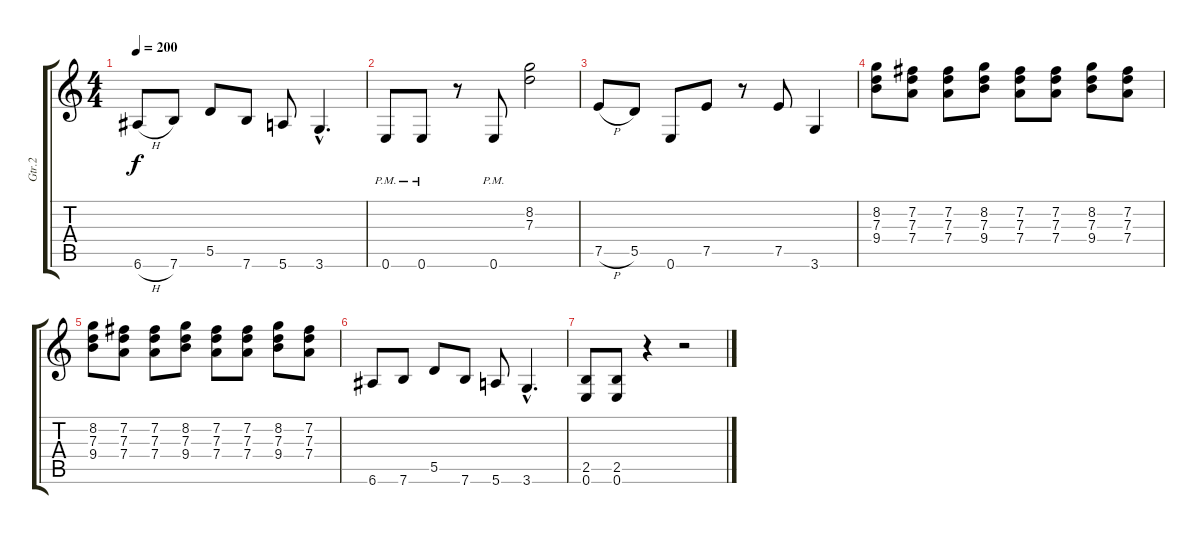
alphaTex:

\track ("Gtr.2" "Gtr.2") {instrument overdrivenguitar}
\staff {score tabs}
\tuning (E4 B3 G3 D3 A2 E2) {hide}
\ts (4 4)
\tempo 200
\clef g2
\ks c
6.6{h}.8{dy f} 7.6.8 5.5.8 7.6.8 5.6.8 3.6{hac}.4{d} |
0.6{pm}.8 0.6{pm}.8 r.8 0.6{pm}.8 (8.2 7.3).2 |
7.5{h}.8 5.5.8 0.6.8 7.5.8 r.8 7.5.8 3.6.4 |
(8.2 7.3 9.4).8 (7.2 7.3 7.4).8 (7.2 7.3 7.4).8 (8.2 7.3 9.4).8 (7.2 7.3 7.4).8 (7.2 7.3 7.4).8 (8.2 7.3 9.4).8 (7.2 7.3 7.4).8 |
(8.2 7.3 9.4).8 (7.2 7.3 7.4).8 (7.2 7.3 7.4).8 (8.2 7.3 9.4).8 (7.2 7.3 7.4).8 (7.2 7.3 7.4).8 (8.2 7.3 9.4).8 (7.2 7.3 7.4).8 |
6.6.8{volume 16} 7.6.8 5.5.8 7.6.8 5.6.8 3.6{hac}.4{d} |
(2.5 0.6).8 (2.5 0.6).8 r.4 r.2
